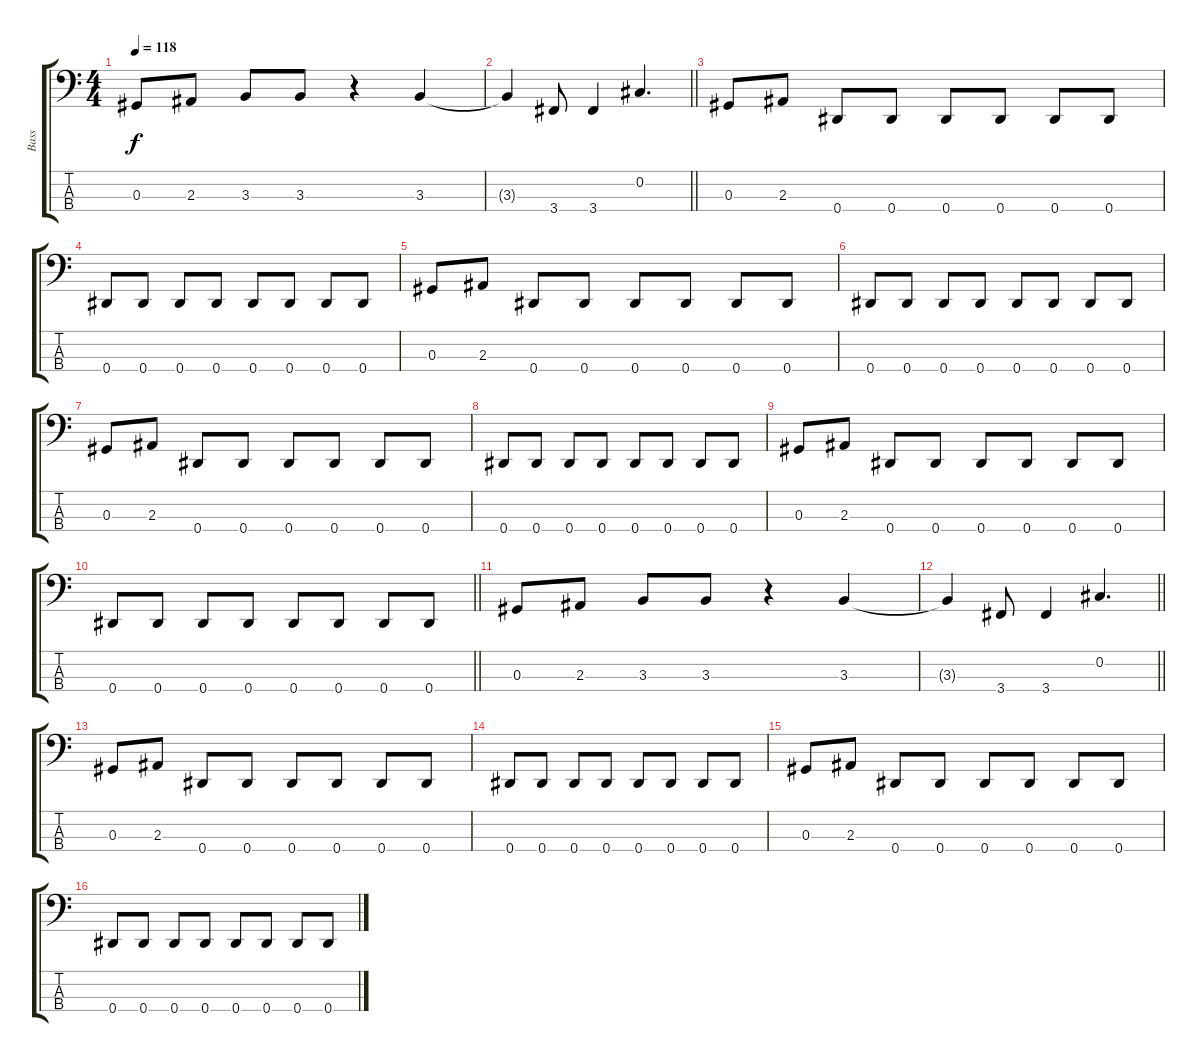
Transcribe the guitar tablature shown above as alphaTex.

\track ("Bass" "Bass") {instrument electricbassfinger}
\staff {score tabs}
\tuning (Gb2 Db2 Ab1 Eb1) {hide}
\ts (4 4)
\tempo 118
\clef f4
\ks c
0.3.8{dy f} 2.3.8 3.3.8 3.3.8 r.4 3.3.4 |
\barLineRight lightlight
3.3{t}.4 3.4.8 3.4.4 0.2.4{d} |
0.3.8 2.3.8 0.4.8 0.4.8 0.4.8 0.4.8 0.4.8 0.4.8 |
0.4.8 0.4.8 0.4.8 0.4.8 0.4.8 0.4.8 0.4.8 0.4.8 |
0.3.8 2.3.8 0.4.8 0.4.8 0.4.8 0.4.8 0.4.8 0.4.8 |
0.4.8 0.4.8 0.4.8 0.4.8 0.4.8 0.4.8 0.4.8 0.4.8 |
0.3.8 2.3.8 0.4.8 0.4.8 0.4.8 0.4.8 0.4.8 0.4.8 |
0.4.8 0.4.8 0.4.8 0.4.8 0.4.8 0.4.8 0.4.8 0.4.8 |
0.3.8 2.3.8 0.4.8 0.4.8 0.4.8 0.4.8 0.4.8 0.4.8 |
\barLineRight lightlight
0.4.8 0.4.8 0.4.8 0.4.8 0.4.8 0.4.8 0.4.8 0.4.8 |
0.3.8 2.3.8 3.3.8 3.3.8 r.4 3.3.4 |
\barLineRight lightlight
3.3{t}.4 3.4.8 3.4.4 0.2.4{d} |
0.3.8{volume 13} 2.3.8 0.4.8 0.4.8 0.4.8 0.4.8 0.4.8 0.4.8 |
0.4.8 0.4.8 0.4.8 0.4.8 0.4.8 0.4.8 0.4.8 0.4.8 |
0.3.8 2.3.8 0.4.8 0.4.8 0.4.8 0.4.8 0.4.8 0.4.8 |
0.4.8 0.4.8 0.4.8 0.4.8 0.4.8 0.4.8 0.4.8 0.4.8
